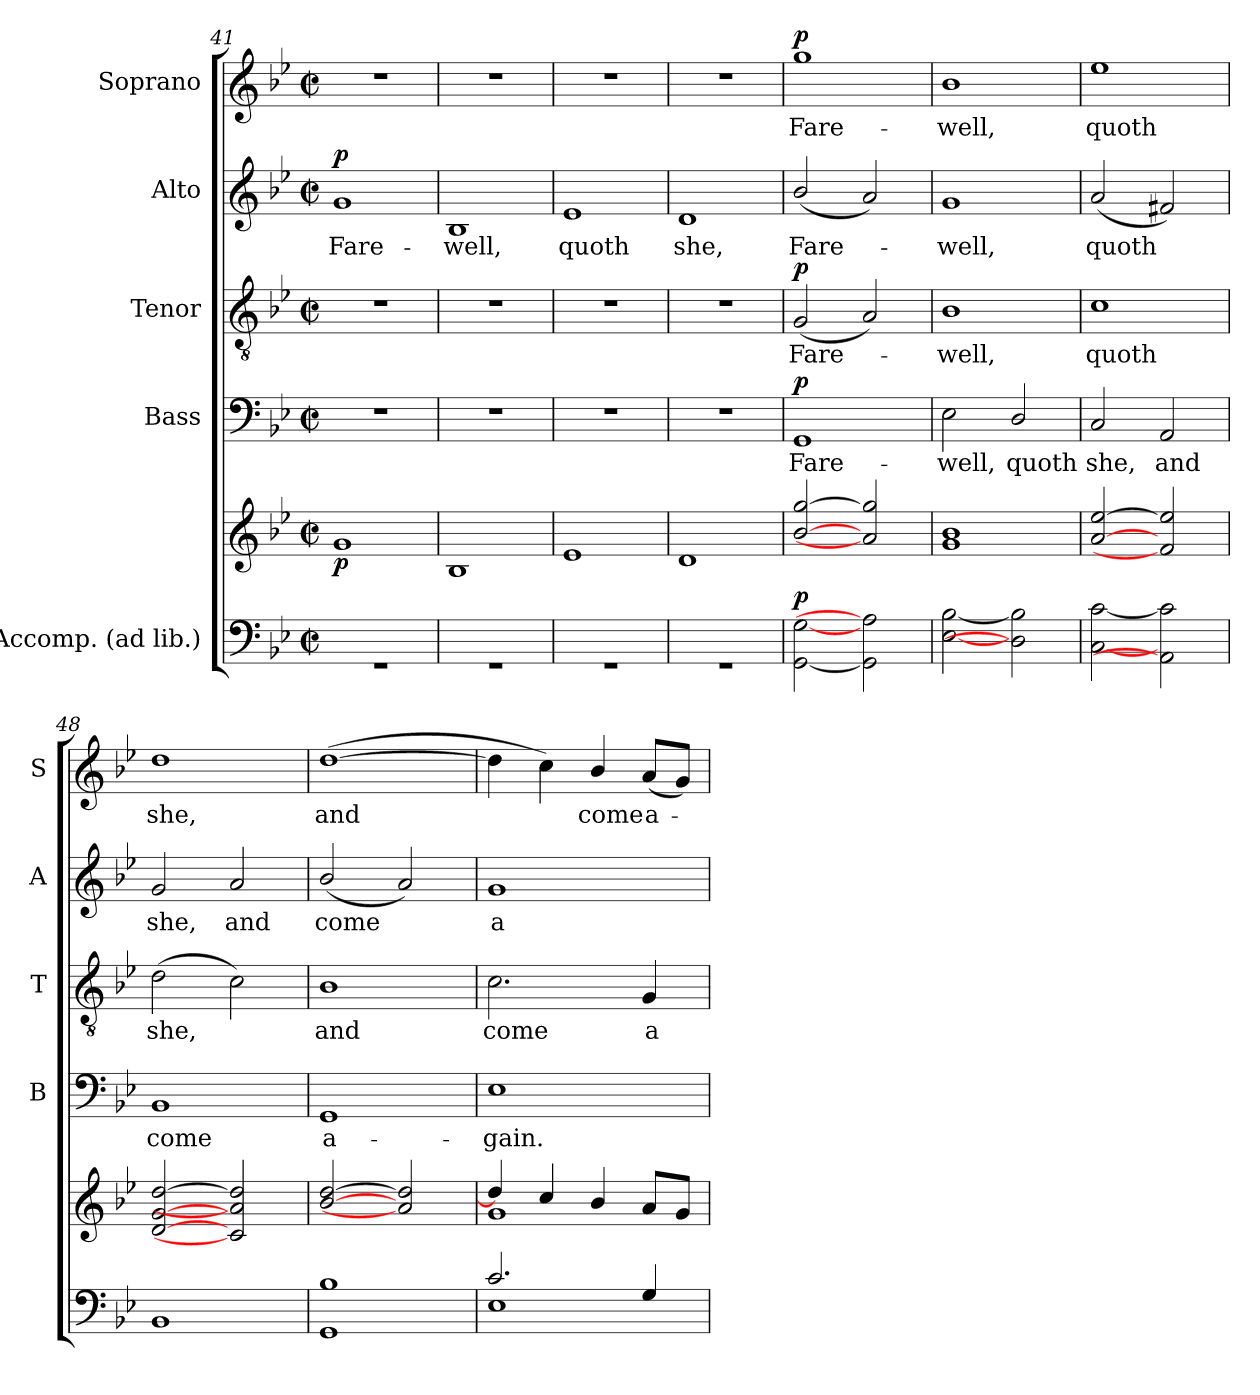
**kern	**kern	**dynam	**kern	**text	**dynam	**kern	**text	**dynam	**kern	**text	**dynam	**kern	**text	**dynam
*part5	*part5	*part5	*part4	*part4	*part4	*part3	*part3	*part3	*part2	*part2	*part2	*part1	*part1	*part1
*staff6	*staff5	*staff5/6	*staff4	*staff4	*staff4	*staff3	*staff3	*staff3	*staff2	*staff2	*staff2	*staff1	*staff1	*staff1
*I"Accomp. (ad lib.)	*	*	*I"Bass	*	*	*I"Tenor	*	*	*I"Alto	*	*	*I"Soprano	*	*
*	*	*	*I'B	*	*	*I'T	*	*	*I'A	*	*	*I'S	*	*
!!LO:LB:g=z
*clefF4	*clefG2	*	*clefF4	*	*	*clefGv2	*	*	*clefG2	*	*	*clefG2	*	*
*k[b-e-]	*k[b-e-]	*	*k[b-e-]	*	*	*k[b-e-]	*	*	*k[b-e-]	*	*	*k[b-e-]	*	*
*B-:	*B-:	*	*B-:	*	*	*B-:	*	*	*B-:	*	*	*B-:	*	*
*M2/2	*M2/2	*	*M2/2	*	*	*M2/2	*	*	*M2/2	*	*	*M2/2	*	*
*met(c|)	*met(c|)	*	*met(c|)	*	*	*met(c|)	*	*	*met(c|)	*	*	*met(c|)	*	*
=41	=41	=41	=41	=41	=41	=41	=41	=41	=41	=41	=41	=41	=41	=41
*^	*^	*	*	*	*	*	*	*	*	*	*	*	*	*
!	!	!	!	!LO:DY:b	!	!	!	!	!	!	!	!LO:LY:b	!LO:DY:b	!	!	!
1ryy	1r	1g	1ryy	p	1r	.	.	1r	.	.	1g	Fare-	p	1r	.	.
=42	=42	=42	=42	=42	=42	=42	=42	=42	=42	=42	=42	=42	=42	=42	=42	=42
!	!	!	!	!	!	!	!	!	!	!	!	!LO:LY:b	!	!	!	!
1ryy	1r	1B-	1ryy	.	1r	.	.	1r	.	.	1B-	-well,	.	1r	.	.
=43	=43	=43	=43	=43	=43	=43	=43	=43	=43	=43	=43	=43	=43	=43	=43	=43
!	!	!	!	!	!	!	!	!	!	!	!	!LO:LY:b	!	!	!	!
1ryy	1r	1e-	1ryy	.	1r	.	.	1r	.	.	1e-	quoth	.	1r	.	.
=44	=44	=44	=44	=44	=44	=44	=44	=44	=44	=44	=44	=44	=44	=44	=44	=44
!	!	!	!	!	!	!	!	!	!	!	!	!LO:LY:b	!	!	!	!
1ryy	1r	1d	1ryy	.	1r	.	.	1r	.	.	1d	she,	.	1r	.	.
=45	=45	=45	=45	=45	=45	=45	=45	=45	=45	=45	=45	=45	=45	=45	=45	=45
!	!	!	!	!LO:DY:a=2	!	!LO:LY:b	!LO:DY:b	!	!LO:LY:b	!LO:DY:b	!	!LO:LY:b	!	!	!LO:LY:b	!LO:DY:b
1ryy	[2GG\ [2G\	[2b- [2gg	1ryy	p	1GG	Fare-	p	(<2G	Fare-	p	(<2b-/	Fare-	.	1gg	Fare-	p
.	2GG\] 2A\]	2a] 2gg]	.	.	.	.	.	2A)	.	.	2a)	.	.	.	.	.
=46	=46	=46	=46	=46	=46	=46	=46	=46	=46	=46	=46	=46	=46	=46	=46	=46
!	!	!	!	!	!	!LO:LY:b	!	!	!LO:LY:b	!	!	!LO:LY:b	!	!	!LO:LY:b	!
1ryy	[2E-\ [2B-\	1g 1b-	1ryy	.	2E-	-well,	.	1B-	well,	.	1g	well,	.	1b-	-well,	.
!	!	!	!	!	!	!LO:LY:b	!	!	!	!	!	!	!	!	!	!
.	2D\] 2B-\]	.	.	.	2D/	quoth	.	.	.	.	.	.	.	.	.	.
=47	=47	=47	=47	=47	=47	=47	=47	=47	=47	=47	=47	=47	=47	=47	=47	=47
!	!	!	!	!	!	!LO:LY:b	!	!	!LO:LY:b	!	!	!LO:LY:b	!	!	!LO:LY:b	!
1ryy	[2C\ [2c\	[2a [2ee-	1ryy	.	2C	she,	.	1c	quoth	.	(<2a	quoth	.	1ee-	quoth	.
!	!	!	!	!	!	!LO:LY:b	!	!	!	!	!	!	!	!	!	!
.	2AA\] 2c\]	2f#] 2ee-]	.	.	2AA	and	.	.	.	.	2f#X)	.	.	.	.	.
=48	=48	=48	=48	=48	=48	=48	=48	=48	=48	=48	=48	=48	=48	=48	=48	=48
!	!	!	!	!	!	!LO:LY:b	!	!	!LO:LY:b	!	!	!LO:LY:b	!	!	!LO:LY:b	!
1ryy	1BB-\	[2d [2g [2dd	1ryy	.	1BB-	come	.	(>2d	she,	.	2g	she,	.	1dd	she,	.
!	!	!	!	!	!	!	!	!	!	!	!	!LO:LY:b	!	!	!	!
.	.	2c] 2a] 2dd]	.	.	.	.	.	2c)	.	.	2a	and	.	.	.	.
=49	=49	=49	=49	=49	=49	=49	=49	=49	=49	=49	=49	=49	=49	=49	=49	=49
!	!	!	!	!	!	!LO:LY:b	!	!	!LO:LY:b	!	!	!LO:LY:b	!	!	!LO:LY:b	!
1ryy	1GG\ 1B-\	[2b- [2dd	1ryy	.	1GG	a-	.	1B-	and	.	(<2b-/	come	.	(>[1dd	and	.
.	.	2a] 2dd]	.	.	.	.	.	.	.	.	2a)	.	.	.	.	.
=50	=50	=50	=50	=50	=50	=50	=50	=50	=50	=50	=50	=50	=50	=50	=50	=50
!	!	!	!	!	!	!LO:LY:b	!	!	!LO:LY:b	!	!	!LO:LY:b	!	!	!	!
2.c/	1E-\	4dd/]	1g\	.	1E-	-gain.	.	2.c	come	.	1g	a-	.	4dd]	.	.
.	.	4cc/	.	.	.	.	.	.	.	.	.	.	.	4cc)	.	.
!	!	!	!	!	!	!	!	!	!	!	!	!	!	!	!LO:LY:b	!
.	.	4b-/	.	.	.	.	.	.	.	.	.	.	.	4b-/	come	.
!	!	!	!	!	!	!	!	!	!LO:LY:b	!	!	!	!	!	!LO:LY:b	!
4G/	.	8aL	.	.	.	.	.	4G	a-	.	.	.	.	(<8aL	a-	.
.	.	8gJ	.	.	.	.	.	.	.	.	.	.	.	8gJ)	.	.
*v	*v	*	*	*	*	*	*	*	*	*	*	*	*	*	*	*
*	*v	*v	*	*	*	*	*	*	*	*	*	*	*	*	*
=	=	=	=	=	=	=	=	=	=	=	=	=	=	=
*-	*-	*-	*-	*-	*-	*-	*-	*-	*-	*-	*-	*-	*-	*-
